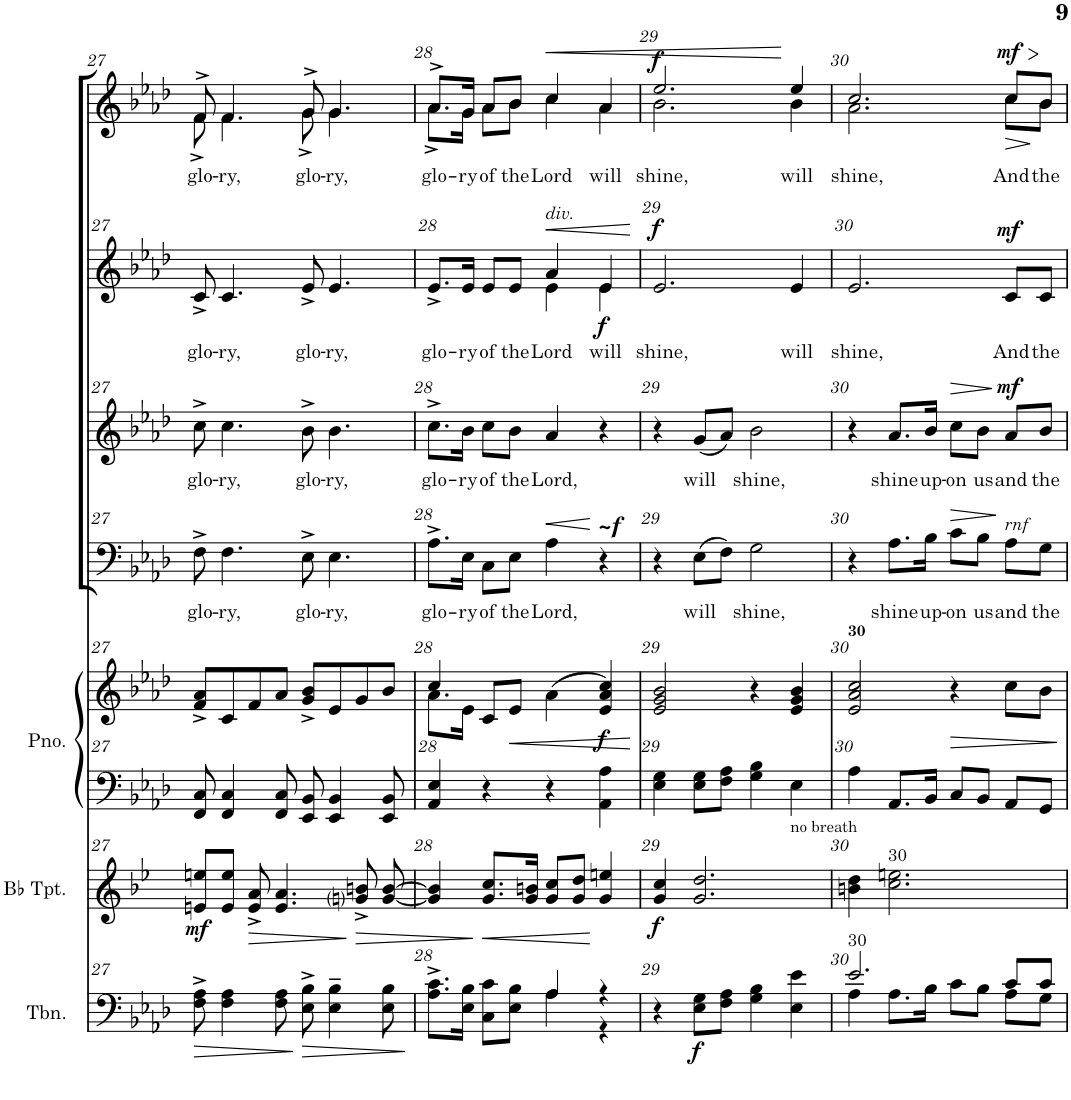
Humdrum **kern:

**kern	**dynam	**kern	**dynam	**kern	**kern	**dynam	**kern	**text	**dynam	**kern	**text	**dynam	**kern	**text	**dynam	**kern	**text	**dynam
*part7	*part7	*part6	*part6	*part5	*part5	*part5	*part4	*part4	*part4	*part3	*part3	*part3	*part2	*part2	*part2	*part1	*part1	*part1
*staff8	*staff8	*staff7	*staff7	*staff6	*staff5	*staff5/6	*staff4	*staff4	*staff4	*staff3	*staff3	*staff3	*staff2	*staff2	*staff2	*staff1	*staff1	*staff1
*I"Trombone	*	*I"Bb Trumpet	*	*I"Piano	*	*	*I"Bass	*	*	*I"Tenor	*	*	*I"Alto	*	*	*I"Soprano	*	*
*I'Tbn.	*	*I'Bb Tpt.	*	*I'Pno.	*	*	*	*	*	*	*	*	*	*	*	*	*	*
!!LO:PB:g=z
*clefF4	*	*clefG2	*	*clefF4	*clefG2	*	*clefF4	*	*	*clefG2	*	*	*clefG2	*	*	*clefG2	*	*
*	*	*Trd1c2	*	*	*	*	*	*	*	*	*	*	*	*	*	*	*	*
*k[b-e-a-d-]	*	*k[b-e-]	*	*k[b-e-a-d-]	*k[b-e-a-d-]	*	*k[b-e-a-d-]	*	*	*k[b-e-a-d-]	*	*	*k[b-e-a-d-]	*	*	*k[b-e-a-d-]	*	*
*M4/4	*	*M4/4	*	*M4/4	*M4/4	*	*M4/4	*	*	*M4/4	*	*	*M4/4	*	*	*M4/4	*	*
*met(c)	*	*met(c)	*	*met(c)	*met(c)	*	*met(c)	*	*	*met(c)	*	*	*met(c)	*	*	*met(c)	*	*
=27	=27	=27	=27	=27	=27	=27	=27	=27	=27	=27	=27	=27	=27	=27	=27	=27	=27	=27
!	!LO:HP:b	!	!LO:DY:b	!	!	!	!	!LO:LY:b	!	!	!LO:LY:b	!	!	!LO:LY:b	!	!	!LO:LY:b	!
*^	*	*^	*	*	*	*	*	*	*	*	*	*	*	*	*	*^	*	*
8F\^ 8A-\^	2ryy	>	8en/ 8een/L	4ryy	mf	8FF/ 8C/	8f/^ 8a-/^L	.	8F^\	glo-	.	8cc^\	glo-	.	8c^/	glo-	.	8f^/	8f^\	glo-	.
!	!	!	!	!	!	!	!	!	!	!LO:LY:b	!	!	!LO:LY:b	!	!	!LO:LY:b	!	!	!	!LO:LY:b	!
4F\ 4A-\	.	.	8e/ 8ee/J	.	.	4FF/ 4C/	8c/	.	4.F\	-ry,	.	4.cc\	-ry,	.	4.c/	-ry,	.	4.f/	4.f\	-ry,	.
!	!	!	!	!	!LO:HP:b	!	!	!	!	!	!	!	!	!	!	!	!	!	!	!	!
.	.	.	8e/^ 8a/^	2ryy	>	.	8f/	.	.	.	.	.	.	.	.	.	.	.	.	.	.
8F\ 8A-\	.	.	4.e/ 4.a/	.	.	8FF/ 8C/	8a-/J	.	.	.	.	.	.	.	.	.	.	.	.	.	.
!	!	!	!	!	!	!	!	!	!	!LO:LY:b	!	!	!LO:LY:b	!	!	!LO:LY:b	!	!	!	!LO:LY:b	!
8E-\^ 8B-\^	2ryy	.	.	.	.	8EE-/ 8BB-/	8g/^ 8b-/^L	.	8E-^\	glo-	.	8b-^\	glo-	.	8e-^/	glo-	.	8g^/	8g^\	glo-	.
!	!	!	!	!	!	!	!	!	!	!LO:LY:b	!	!	!LO:LY:b	!	!	!LO:LY:b	!	!	!	!LO:LY:b	!
4E-\~ 4B-\~	.	.	.	.	.	4EE-/ 4BB-/	8e-/	.	4.E-\	-ry,	.	4.b-\	-ry,	.	4.e-/	-ry,	.	4.g/	4.g\	-ry,	.
!	!	!	!	!	!LO:HP:b	!	!	!	!	!	!	!	!	!	!	!	!	!	!	!	!
.	.	.	8gni/^ 8bn/^	4ryy	>	.	8g/	.	.	.	.	.	.	.	.	.	.	.	.	.	.
8E-\ 8B-\	.	.	[8g/ [8b/	.	.	8EE-/ 8BB-/	8b-/J	.	.	.	.	.	.	.	.	.	.	.	.	.	.
*v	*v	*	*	*	*	*	*	*	*	*	*	*	*	*	*	*	*	*v	*v	*	*
*	*	*v	*v	*	*	*	*	*	*	*	*	*	*	*	*	*	*	*	*
.	]	.	.	.	.	.	.	.	.	.	.	.	.	.	.	.	.	.
=28	=28	=28	=28	=28	=28	=28	=28	=28	=28	=28	=28	=28	=28	=28	=28	=28	=28	=28
*^	*	*^	*	*	*^	*	*	*	*	*	*	*	*	*	*	*	*	*
!	!	!	!	!	!	!	!	!	!	!	!LO:LY:b	!	!	!LO:LY:b	!	!	!LO:LY:b	!	!	!LO:LY:b	!
*	*	*	*	*	*	*	*	*	*	*	*	*	*	*	*	*^	*	*	*^	*	*
8.A-\^ 8.c\^L	2ryy	.	4g/] 4b/]	4ryy	.	4AA-/ 4E-/	4cc/	8.a-\L	.	8.A-^\L	glo-	.	8.cc^\L	glo-	.	8.e-^/L	2ryy	glo-	.	8.a-^/L	8.a-^\L	glo-	.
!	!	!	!	!	!	!	!	!	!	!	!LO:LY:b	!	!	!LO:LY:b	!	!	!	!LO:LY:b	!	!	!	!LO:LY:b	!
16E-\ 16B-\Jk	.	.	.	.	.	.	.	16e-\Jk	.	16E-\Jk	-ry	.	16b-\Jk	-ry	.	16e-/Jk	.	-ry	.	16g/Jk	16g\Jk	-ry	.
!	!	!	!	!	!	!	!	!	!	!	!LO:LY:b	!	!	!LO:LY:b	!	!	!	!LO:LY:b	!	!	!	!LO:LY:b	!
8C\ 8c\L	.	.	8.g/ 8.cc/L	4ryy	]	4r	8c/L	4ryy	.	8C\L	of	.	8cc\L	of	.	8e-/L	.	of	.	8a-/L	8a-\L	of	.
!	!	!	!	!	!	!	!	!	!LO:HP:b	!	!LO:LY:b	!	!	!LO:LY:b	!	!	!	!LO:LY:b	!	!	!	!LO:LY:b	!
8E-\ 8B-\J	.	.	.	.	.	.	8e-/J	.	<	8E-\J	the	.	8b-\J	the	.	8e-/J	.	the	.	8b-/J	8b-\J	the	.
.	.	.	16g/ 16bn/Jk	.	.	.	.	.	.	.	.	.	.	.	.	.	.	.	.	.	.	.	.
!	!	!	!	!	!	!	!	!	!	!	!	!	!	!	!	!LO:TX:a:i:t=div.	!	!	!	!	!	!	!
!	!	!	!	!	!	!	!	!	!	!	!LO:LY:b	!LO:HP:b	!	!LO:LY:b	!	!	!	!LO:LY:b	!	!	!	!LO:LY:b	!LO:HP:b
4A-/	4A-\	.	8cc/L	4g/	.	4r	(>4a-\	2ryy	.	4A-\	Lord,	<	4a-/	Lord,	.	4a-/	4e-\	Lord	.	4cc/	4cc\	Lord	<
.	.	.	8g/ 8dd/J	.	.	.	.	.	.	.	.	.	.	.	.	.	.	.	.	.	.	.	.
!	!	!	!	!	!	!	!	!	!	!LO:TX:a:Bi:t=~f	!	!	!	!	!	!	!	!	!	!	!	!	!
!	!	!	!	!	!	!	!	!	!LO:DY:b	!	!	!	!	!	!	!	!	!LO:LY:b	!LO:DY:b	!	!	!LO:LY:b	!
4r	4r	.	4g/ 4een/	4ryy	]	4AA-\ 4A-\	4e-/ 4a-/ 4cc/)	.	f	4r	.	.	4r	.	.	4e-/	4e-\	will	f	4a-/	4a-\	will	.
*	*	*	*	*	*	*	*v	*v	*	*	*	*	*	*	*	*	*	*	*	*	*	*	*
=29	=29	=29	=29	=29	=29	=29	=29	=29	=29	=29	=29	=29	=29	=29	=29	=29	=29	=29	=29	=29	=29	=29
!	!	!	!	!	!LO:DY:b	!	!	!	!	!	!	!	!	!	!	!	!LO:LY:b	!LO:DY:a	!	!	!LO:LY:b	!LO:DY:a
*	*	*	*	*	*	*	*	*	*	*	*	*	*	*	*v	*v	*	*	*	*	*	*
4r	2ryy	.	4g/ 4cc/	4ryy	f	4E-\ 4G\	2e-/ 2g/ 2b-/	.	4r	.	.	4r	.	.	2.e-/	shine,	f	2.ee-/	2.b-\	shine,	f
!	!	!LO:DY:b	!	!	!	!	!	!	!	!LO:LY:b	!	!	!LO:LY:b	!	!	!	!	!	!	!	!
8E-\ 8G\L	.	f	2.g/ 2.dd/	2ryy	.	8E-\ 8G\L	.	.	(>8E-\L	will	.	(8g/L	will	.	.	.	.	.	.	.	.
8F\ 8A-\J	.	.	.	.	.	8F\ 8A-\J	.	.	8F\J)	.	.	8a-/J)	.	.	.	.	.	.	.	.	.
!	!	!	!	!	!	!	!	!	!	!LO:LY:b	!	!	!LO:LY:b	!	!	!	!	!	!	!	!
4G\ 4B-\	2ryy	.	.	.	.	4G\ 4B-\	4r	.	2G\	shine,	.	2b-\	shine,	.	.	.	.	.	.	.	.
!	!	!	!	!	!	!LO:TX:b:t=no breath	!	!	!	!	!	!	!	!	!	!	!	!	!	!	!
!	!	!	!	!	!	!	!	!	!	!	!	!	!	!	!	!LO:LY:b	!	!	!	!LO:LY:b	!
4E-\ 4e-\	.	.	.	4ryy	.	4E-\	4e-/ 4g/ 4b-/	.	.	.	.	.	.	.	4e-/	will	.	4ee-/	4b-\	will	.
=30	=30	=30	=30	=30	=30	=30	=30	=30	=30	=30	=30	=30	=30	=30	=30	=30	=30	=30	=30	=30	=30
!	!	!	!	!	!	!	!LO:TX:a:B:t=30	!	!	!	!	!	!	!	!	!	!	!	!	!	!
!LO:TX:a:t=30	!	!	!	!	!	!	!	!	!	!	!	!	!	!	!	!	!	!	!	!	!
!	!	!	!	!	!	!	!	!	!	!	!	!	!	!	!	!LO:LY:b	!	!	!	!LO:LY:b	!
2.e-/	4A-\	.	4bn\ 4dd\	4ryy	.	4A-\	2e-/ 2a-/ 2cc/	.	4r	.	.	4r	.	.	2.e-/	shine,	.	2.cc/	2.a-\	shine,	.
!	!	!	!LO:TX:a:t=30	!	!	!	!	!	!	!	!	!	!	!	!	!	!	!	!	!	!
!	!	!	!	!	!	!	!	!	!	!LO:LY:b	!	!	!LO:LY:b	!	!	!	!	!	!	!	!
.	8.A-\L	.	2.cc\ 2.een\	2ryy	.	8.AA-/L	.	.	8.A-\L	shine	.	8.a-/L	shine	.	.	.	.	.	.	.	.
!	!	!	!	!	!	!	!	!	!	!LO:LY:b	!	!	!LO:LY:b	!	!	!	!	!	!	!	!
.	16B-\Jk	.	.	.	.	16BB-/Jk	.	.	16B-\Jk	up-	.	16b-/Jk	up-	.	.	.	.	.	.	.	.
!	!	!	!	!	!	!	!	!	!	!LO:LY:b	!	!	!LO:LY:b	!	!	!	!	!	!	!	!
.	8c\L	.	.	.	.	8C/L	4r	.	8c\L	-on	.	8cc\L	-on	.	.	.	.	.	.	.	.
!	!	!	!	!	!	!	!	!	!	!LO:LY:b	!	!	!LO:LY:b	!	!	!	!	!	!	!	!
.	8B-\J	.	.	.	.	8BB-/J	.	.	8B-\J	us	.	8b-\J	us	.	.	.	.	.	.	.	.
!	!	!	!	!	!	!	!	!	!LO:TX:a:i:t=rnf	!	!	!	!	!	!	!	!	!	!	!	!
!	!	!	!	!	!	!	!	!	!	!LO:LY:b	!	!	!LO:LY:b	!LO:DY:a	!	!LO:LY:b	!LO:DY:a	!	!	!LO:LY:b	!LO:DY:a
8c/L	8A-\L	.	.	4ryy	.	8AA-/L	8cc\L	.	8A-\L	and	[	8a-/L	and	mf	8c/L	And	mf	8cc/L	8cc\L	And	mf
!	!	!	!	!	!	!	!	!	!	!LO:LY:b	!	!	!LO:LY:b	!	!	!LO:LY:b	!	!	!	!LO:LY:b	!
8c/J	8G\J	.	.	.	.	8GG/J	8b-\J	.	8G\J	the	.	8b-/J	the	.	8c/J	the	.	8b-/J	8b-\J	the	[
*v	*v	*	*	*	*	*	*	*	*	*	*	*	*	*	*	*	*	*v	*v	*	*
*	*	*v	*v	*	*	*	*	*	*	*	*	*	*	*	*	*	*	*	*
.	.	.	.	.	.	[	.	.	.	.	.	.	.	.	.	.	.	.
=	=	=	=	=	=	=	=	=	=	=	=	=	=	=	=	=	=	=
*-	*-	*-	*-	*-	*-	*-	*-	*-	*-	*-	*-	*-	*-	*-	*-	*-	*-	*-
